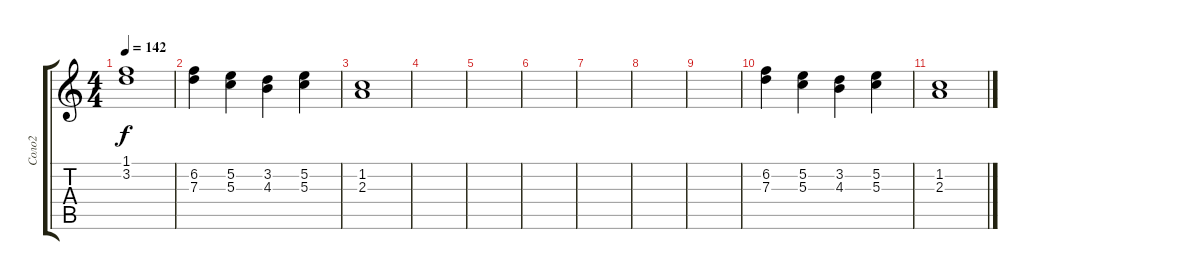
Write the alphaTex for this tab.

\track ("Соло2" "Соло2") {instrument distortionguitar}
\staff {score tabs}
\tuning (E4 B3 G3 D3 A2 E2) {hide}
\ts (4 4)
\tempo 142
\clef g2
\ks c
(1.1 3.2).1{dy f} |
(6.2 7.3).4 (5.2 5.3).4 (3.2 4.3).4 (5.2 5.3).4 |
(1.2 2.3).1 |
|
|
|
|
|
|
(6.2 7.3).4 (5.2 5.3).4 (3.2 4.3).4 (5.2 5.3).4 |
(1.2 2.3).1
